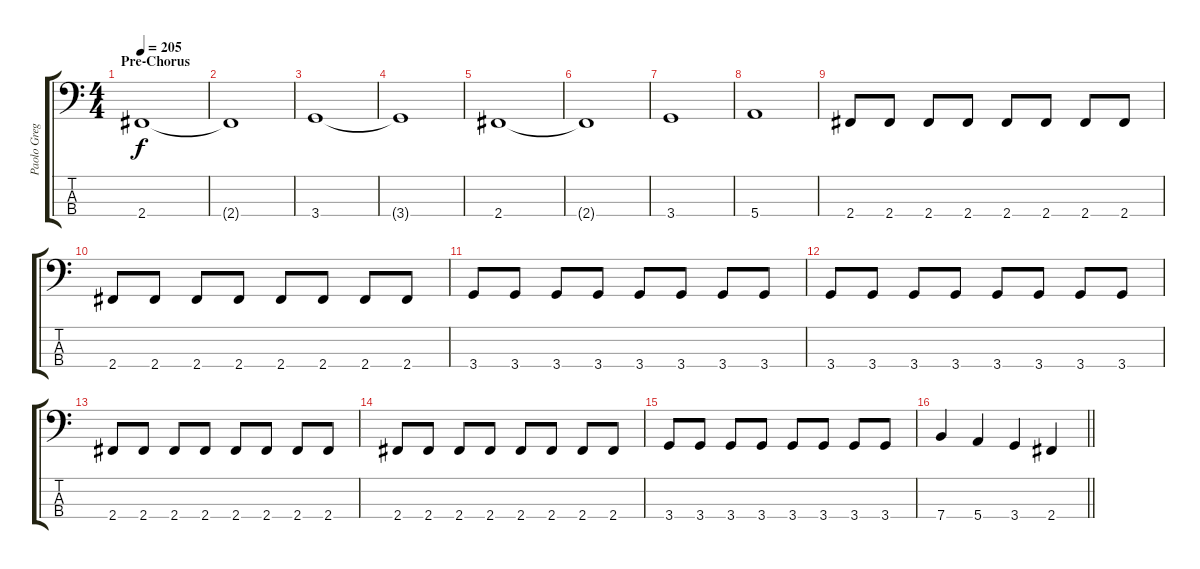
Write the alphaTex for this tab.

\track ("Paolo Gregoletto" "Paolo Greg") {instrument electricbassfinger}
\staff {score tabs}
\tuning (G2 D2 A1 E1) {hide}
\ts (4 4)
\section ("" "Pre-Chorus")
\tempo 205
\clef f4
\ks c
2.4.1{dy f} |
2.4{t}.1 |
3.4.1 |
3.4{t}.1 |
2.4.1 |
2.4{t}.1 |
3.4.1 |
5.4.1 |
2.4.8 2.4.8 2.4.8 2.4.8 2.4.8 2.4.8 2.4.8 2.4.8 |
2.4.8 2.4.8 2.4.8 2.4.8 2.4.8 2.4.8 2.4.8 2.4.8 |
3.4.8 3.4.8 3.4.8 3.4.8 3.4.8 3.4.8 3.4.8 3.4.8 |
3.4.8 3.4.8 3.4.8 3.4.8 3.4.8 3.4.8 3.4.8 3.4.8 |
2.4.8 2.4.8 2.4.8 2.4.8 2.4.8 2.4.8 2.4.8 2.4.8 |
2.4.8 2.4.8 2.4.8 2.4.8 2.4.8 2.4.8 2.4.8 2.4.8 |
3.4.8 3.4.8 3.4.8 3.4.8 3.4.8 3.4.8 3.4.8 3.4.8 |
\barLineRight lightlight
7.4.4 5.4.4 3.4.4 2.4.4
